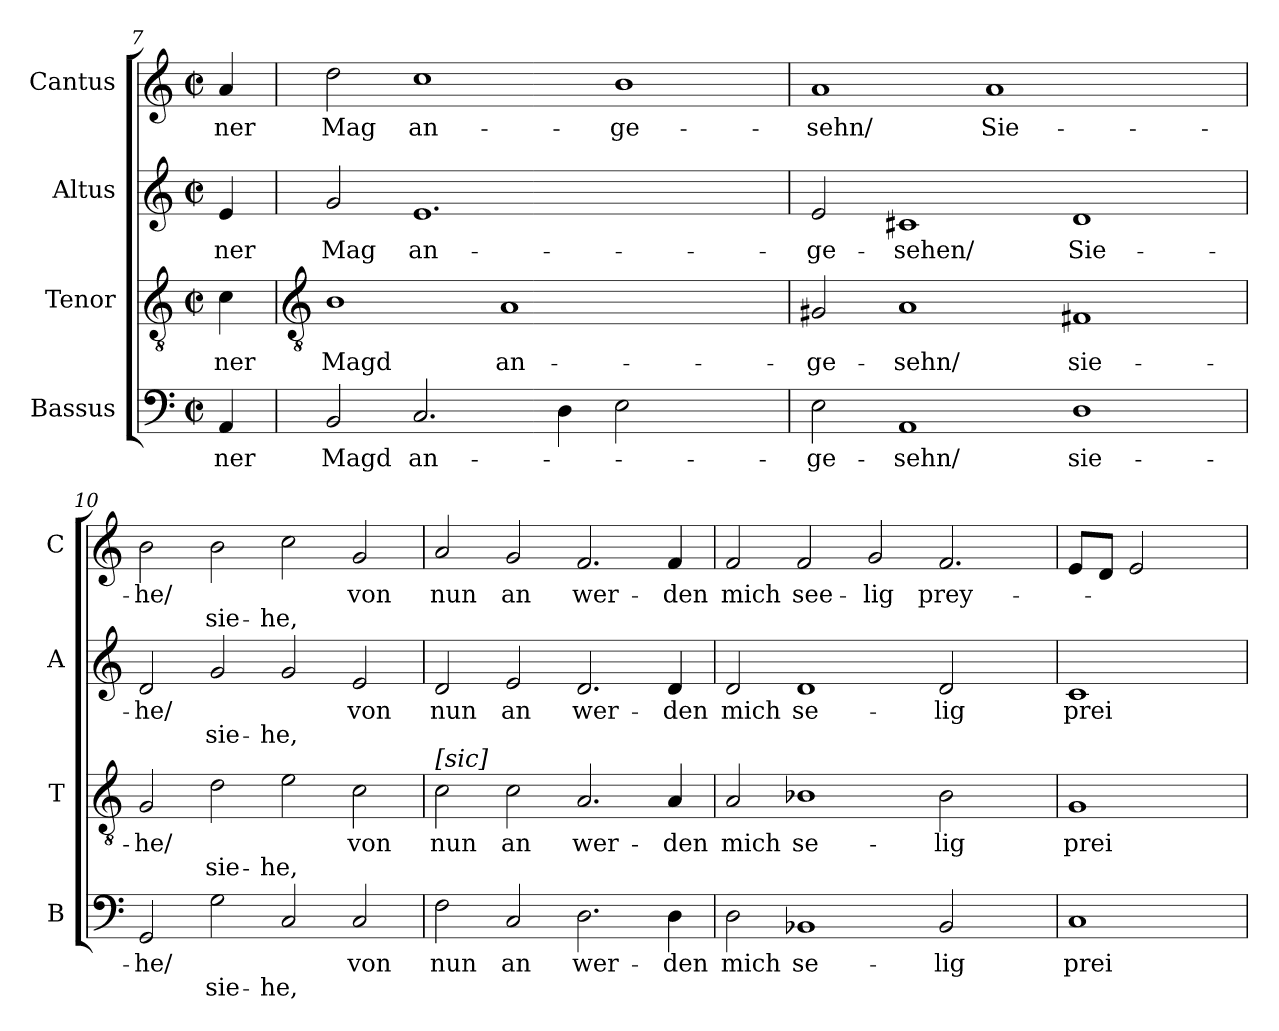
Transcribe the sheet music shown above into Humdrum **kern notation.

**kern	**text	**text	**kern	**text	**text	**kern	**text	**text	**kern	**text	**text
*part4	*part4	*part4	*part3	*part3	*part3	*part2	*part2	*part2	*part1	*part1	*part1
*staff4	*staff4	*staff4	*staff3	*staff3	*staff3	*staff2	*staff2	*staff2	*staff1	*staff1	*staff1
*I"Bassus	*	*	*I"Tenor	*	*	*I"Altus	*	*	*I"Cantus	*	*
*I'B	*	*	*I'T	*	*	*I'A	*	*	*I'C	*	*
*clefF4	*	*	*clefGv2	*	*	*clefG2	*	*	*clefG2	*	*
*k[]	*	*	*k[]	*	*	*k[]	*	*	*k[]	*	*
*C:	*	*	*C:	*	*	*C:	*	*	*C:	*	*
*M4/2	*	*	*M4/2	*	*	*M4/2	*	*	*M4/2	*	*
*met(c|)	*	*	*met(c|)	*	*	*met(c|)	*	*	*met(c|)	*	*
=7	=7	=7	=7	=7	=7	=7	=7	=7	=7	=7	=7
!	!LO:LY:b	!	!	!LO:LY:b	!	!	!LO:LY:b	!	!	!LO:LY:b	!
4AA	-ner	.	4c	-ner	.	4e	-ner	.	4a	-ner	.
!!LO:LB:g=z
=8	=8	=8	=8	=8	=8	=8	=8	=8	=8	=8	=8
*	*	*	*clefGv2	*	*	*	*	*	*	*	*
!	!LO:LY:b	!	!	!LO:LY:b	!	!	!LO:LY:b	!	!	!LO:LY:b	!
2BB	Magd	.	1B	Magd	.	2g	Mag	.	2dd	Mag	.
!	!LO:LY:b	!	!	!	!	!	!LO:LY:b	!	!	!LO:LY:b	!
2.C	an-	.	.	.	.	1.e	an-	.	1cc	an-	.
!	!	!	!	!LO:LY:b	!	!	!	!	!	!	!
.	.	.	1A	an-	.	.	.	.	.	.	.
4D	.	.	.	.	.	.	.	.	.	.	.
!	!	!	!	!	!	!	!	!	!	!LO:LY:b	!
2E	.	.	.	.	.	.	.	.	1b	-ge-	.
2ryy	.	.	2ryy	.	.	2ryy	.	.	.	.	.
=9	=9	=9	=9	=9	=9	=9	=9	=9	=9	=9	=9
!	!LO:LY:b	!	!	!LO:LY:b	!	!	!LO:LY:b	!	!	!LO:LY:b	!
2E	-ge-	.	2G#X	-ge-	.	2e	-ge-	.	1a	-sehn/	.
!	!LO:LY:b	!	!	!LO:LY:b	!	!	!LO:LY:b	!	!	!	!
1AA	-sehn/	.	1A	-sehn/	.	1c#X	-sehen/	.	.	.	.
!	!	!	!	!	!	!	!	!	!	!LO:LY:b	!
.	.	.	.	.	.	.	.	.	1a	Sie-	.
!	!LO:LY:b	!	!	!LO:LY:b	!	!	!LO:LY:b	!	!	!	!
1D	sie-	.	1F#X	sie-	.	1d	Sie-	.	.	.	.
.	.	.	.	.	.	.	.	.	2ryy	.	.
=10	=10	=10	=10	=10	=10	=10	=10	=10	=10	=10	=10
!	!LO:LY:b	!	!	!LO:LY:b	!	!	!LO:LY:b	!	!	!LO:LY:b	!
2GG	-he/	.	2G	-he/	.	2d	-he/	.	2b	-he/	.
!	!	!LO:LY:b	!	!	!LO:LY:b	!	!	!LO:LY:b	!	!	!LO:LY:b
2G	.	sie-	2d	.	sie-	2g	.	sie-	2b	.	sie-
!	!	!LO:LY:b	!	!	!LO:LY:b	!	!	!LO:LY:b	!	!	!LO:LY:b
2C	.	-he,	2e	.	-he,	2g	.	-he,	2cc	.	-he,
!	!LO:LY:b	!	!	!LO:LY:b	!	!	!LO:LY:b	!	!	!LO:LY:b	!
2C	von	.	2c	von	.	2e	von	.	2g	von	.
=11	=11	=11	=11	=11	=11	=11	=11	=11	=11	=11	=11
!	!	!	!LO:TX:a:i:t=[sic]	!	!	!	!	!	!	!	!
!	!LO:LY:b	!	!	!LO:LY:b	!	!	!LO:LY:b	!	!	!LO:LY:b	!
2F	nun	.	2c	nun	.	2d	nun	.	2a	nun	.
!	!LO:LY:b	!	!	!LO:LY:b	!	!	!LO:LY:b	!	!	!LO:LY:b	!
2C	an	.	2c	an	.	2e	an	.	2g	an	.
!	!LO:LY:b	!	!	!LO:LY:b	!	!	!LO:LY:b	!	!	!LO:LY:b	!
2.D	wer-	.	2.A	wer-	.	2.d	wer-	.	2.f	wer-	.
!	!LO:LY:b	!	!	!LO:LY:b	!	!	!LO:LY:b	!	!	!LO:LY:b	!
4D	-den	.	4A	-den	.	4d	-den	.	4f	-den	.
=12	=12	=12	=12	=12	=12	=12	=12	=12	=12	=12	=12
!	!LO:LY:b	!	!	!LO:LY:b	!	!	!LO:LY:b	!	!	!LO:LY:b	!
2D	mich	.	2A	mich	.	2d	mich	.	2f	mich	.
!	!LO:LY:b	!	!	!LO:LY:b	!	!	!LO:LY:b	!	!	!LO:LY:b	!
1BB-X	se-	.	1B-X	se-	.	1d	se-	.	2f	see-	.
!	!	!	!	!	!	!	!	!	!	!LO:LY:b	!
.	.	.	.	.	.	.	.	.	2g	-lig	.
!	!LO:LY:b	!	!	!LO:LY:b	!	!	!LO:LY:b	!	!	!LO:LY:b	!
2BB-	-lig	.	2B-	-lig	.	2d	-lig	.	2.f	prey-	.
4ryy	.	.	4ryy	.	.	4ryy	.	.	.	.	.
=13	=13	=13	=13	=13	=13	=13	=13	=13	=13	=13	=13
!	!LO:LY:b	!	!	!LO:LY:b	!	!	!LO:LY:b	!	!	!	!
1C	prei-	.	1G	prei-	.	1c	prei-	.	8eL	.	.
.	.	.	.	.	.	.	.	.	8dJ	.	.
.	.	.	.	.	.	.	.	.	2e	.	.
.	.	.	.	.	.	.	.	.	4ryy	.	.
=	=	=	=	=	=	=	=	=	=	=	=
*-	*-	*-	*-	*-	*-	*-	*-	*-	*-	*-	*-
